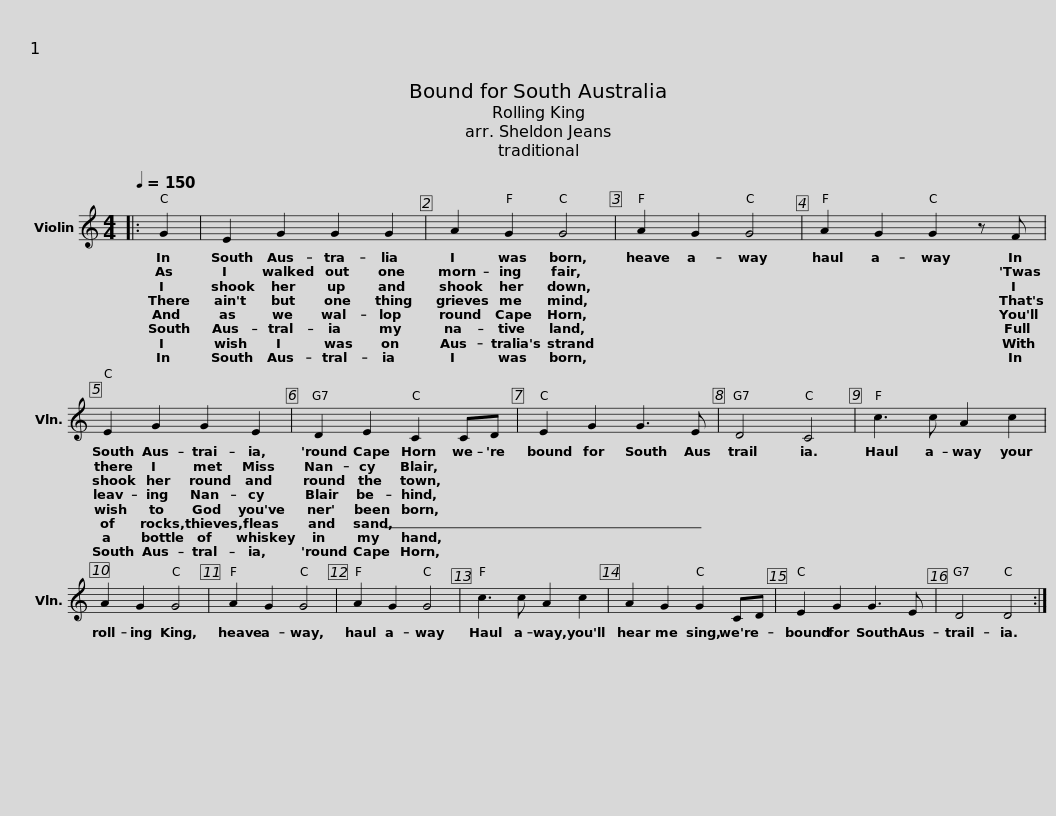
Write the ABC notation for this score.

X:1
L:1/8
Q:1/4=150
M:4/4
I:linebreak $
K:C
V:1 treble
V:1
|: G2 | E2 G2 G2 G2 | A2 G2 G4 | A2 G2 G4 | A2 G2 G2 z F |$ %5
 E2 G2 G2 E2 | D2 E2 C2 CD | E2 G2 G3 E | D4 C4 |$ c3 c A2 c2 | %10
 A2 G2 G4 | A2 G2 G4 | A2 G2 G4 |$ c3 c A2 c2 | A2 G2 G2 CD | %15
 E2 G2 G3 E | D4 D4 :| %17
